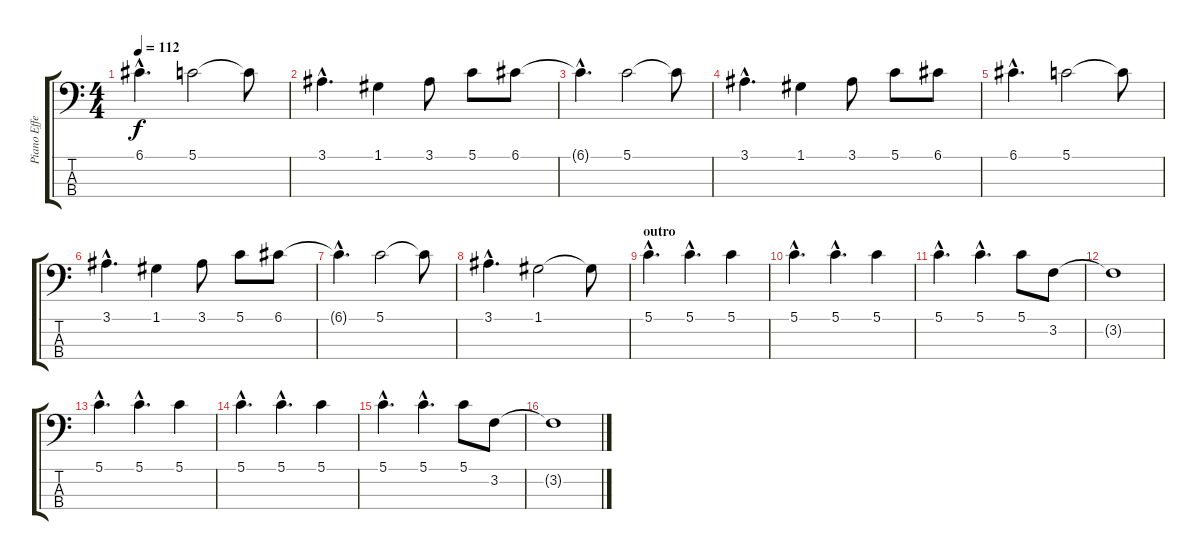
\track ("Piano Effect" "Piano Effe") {instrument synthbass2}
\staff {score tabs}
\tuning (G2 D2 A1 E1) {hide}
\ts (4 4)
\tempo 112
\clef f4
\ks c
6.1{hac}.4{d dy f} 5.1.2 5.1{t}.8 |
3.1{hac}.4{d} 1.1.4 3.1.8 5.1.8 6.1.8 |
6.1{hac t}.4{d} 5.1.2 5.1{t}.8 |
3.1{hac}.4{d} 1.1.4 3.1.8 5.1.8 6.1.8 |
6.1{hac}.4{d} 5.1.2 5.1{t}.8 |
3.1{hac}.4{d} 1.1.4 3.1.8 5.1.8 6.1.8 |
6.1{hac t}.4{d} 5.1.2 5.1{t}.8 |
3.1{hac}.4{d} 1.1.2 1.1{t}.8 |
\section ("" "outro")
5.1{hac}.4{d} 5.1{hac}.4{d} 5.1.4 |
5.1{hac}.4{d} 5.1{hac}.4{d} 5.1.4 |
5.1{hac}.4{d} 5.1{hac}.4{d} 5.1.8 3.2.8 |
3.2{t}.1 |
5.1{hac}.4{d} 5.1{hac}.4{d} 5.1.4 |
5.1{hac}.4{d} 5.1{hac}.4{d} 5.1.4 |
5.1{hac}.4{d} 5.1{hac}.4{d} 5.1.8 3.2.8 |
3.2{t}.1
